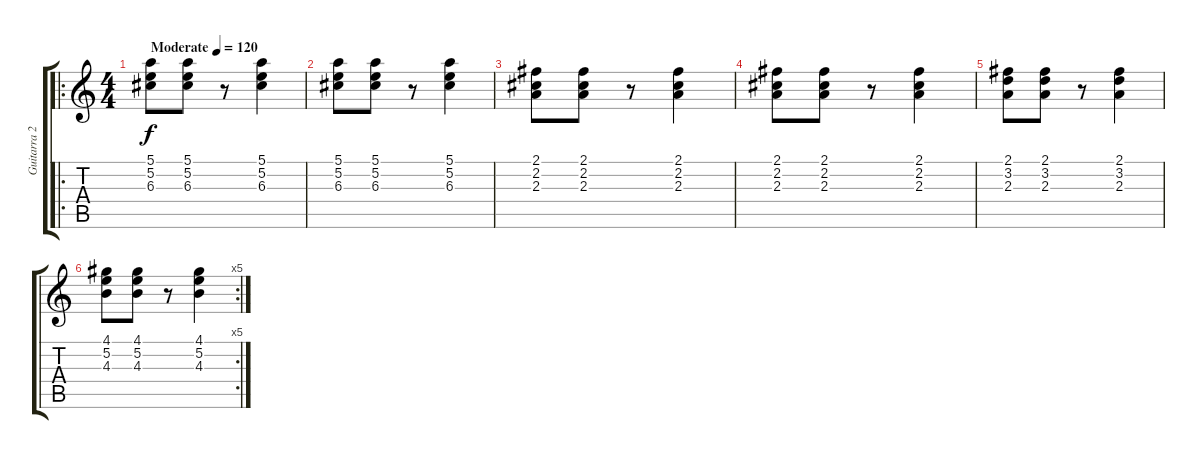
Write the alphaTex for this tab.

\track ("Guitarra 2" "Guitarra 2") {instrument acousticguitarsteel}
\staff {score tabs}
\tuning (E4 B3 G3 D3 A2 E2) {hide}
\ro
\ts (4 4)
\tempo (120 "Moderate")
\clef g2
\ks c
(5.1 5.2 6.3).8{dy f instrument acousticguitarsteel} (5.1 5.2 6.3).8 r.8 (5.1 5.2 6.3).4 |
(5.1 5.2 6.3).8 (5.1 5.2 6.3).8 r.8 (5.1 5.2 6.3).4 |
(2.1 2.2 2.3).8 (2.1 2.2 2.3).8 r.8 (2.1 2.2 2.3).4 |
(2.1 2.2 2.3).8 (2.1 2.2 2.3).8 r.8 (2.1 2.2 2.3).4 |
(2.1 3.2 2.3).8 (2.1 3.2 2.3).8 r.8 (2.1 3.2 2.3).4 |
\rc 5
(4.1 5.2 4.3).8 (4.1 5.2 4.3).8 r.8 (4.1 5.2 4.3).4
